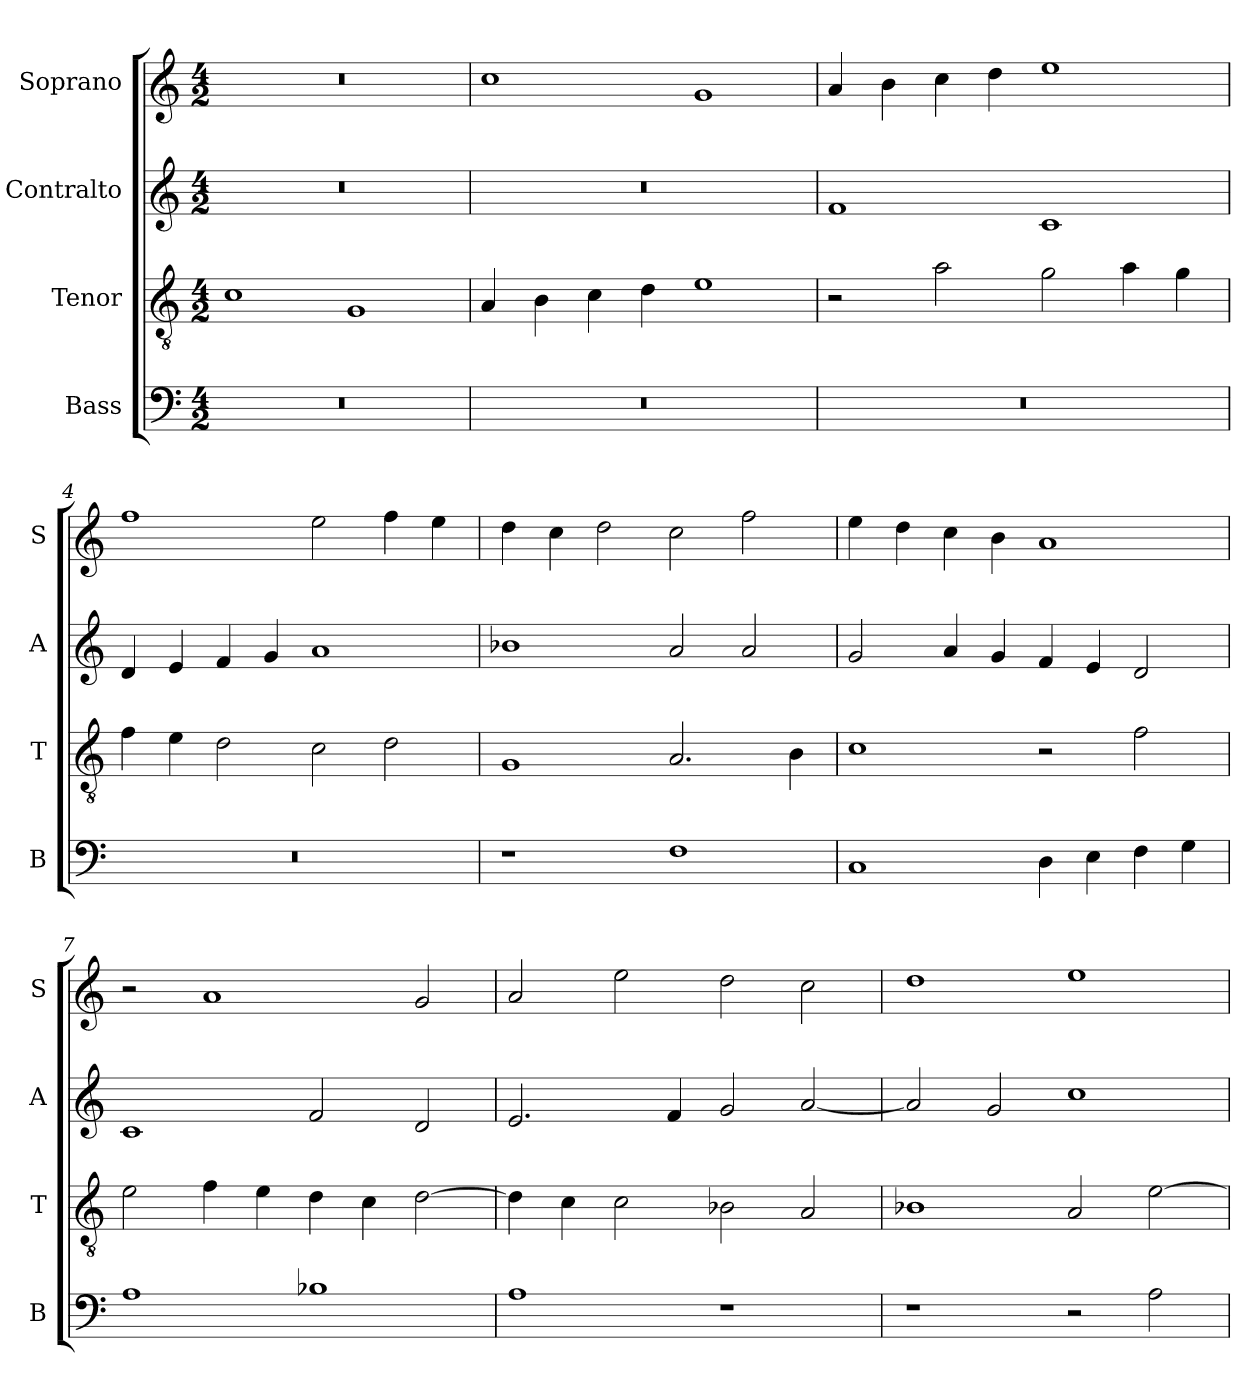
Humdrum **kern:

**kern	**kern	**kern	**kern
*part4	*part3	*part2	*part1
*staff4	*staff3	*staff2	*staff1
*I"Bass	*I"Tenor	*I"Contralto	*I"Soprano
*I'B	*I'T	*I'A	*I'S
*clefF4	*clefGv2	*clefG2	*clefG2
*k[]	*k[]	*k[]	*k[]
*A:aeo	*A:aeo	*A:aeo	*A:aeo
*M4/2	*M4/2	*M4/2	*M4/2
=1	=1	=1	=1
0r	1c	0r	0r
.	1G	.	.
=2	=2	=2	=2
0r	4A	0r	1cc
.	4B	.	.
.	4c	.	.
.	4d	.	.
.	1e	.	1g
=3	=3	=3	=3
0r	2r	1f	4a
.	.	.	4b
.	2a	.	4cc
.	.	.	4dd
.	2g	1c	1ee
.	4a	.	.
.	4g	.	.
=4	=4	=4	=4
0r	4f	4d	1ff
.	4e	4e	.
.	2d	4f	.
.	.	4g	.
.	2c	1a	2ee
.	2d	.	4ff
.	.	.	4ee
=5	=5	=5	=5
1r	1G	1b-X	4dd
.	.	.	4cc
.	.	.	2dd
1F	2.A	2a	2cc
.	.	2a	2ff
.	4B	.	.
=6	=6	=6	=6
1C	1c	2g	4ee
.	.	.	4dd
.	.	4a	4cc
.	.	4g	4b
4D	2r	4f	1a
4E	.	4e	.
4F	2f	2d	.
4G	.	.	.
=7	=7	=7	=7
1A	2e	1c	2r
.	4f	.	1a
.	4e	.	.
1B-X	4d	2f	.
.	4c	.	.
.	[2d	2d	2g
=8	=8	=8	=8
1A	4d]	2.e	2a
.	4c	.	.
.	2c	.	2ee
.	.	4f	.
1r	2B-X	2g	2dd
.	2A	[2a	2cc
=9	=9	=9	=9
1r	1B-X	2a]	1dd
.	.	2g	.
2r	2A	1cc	1ee
2A	[2e	.	.
=	=	=	=
*-	*-	*-	*-
